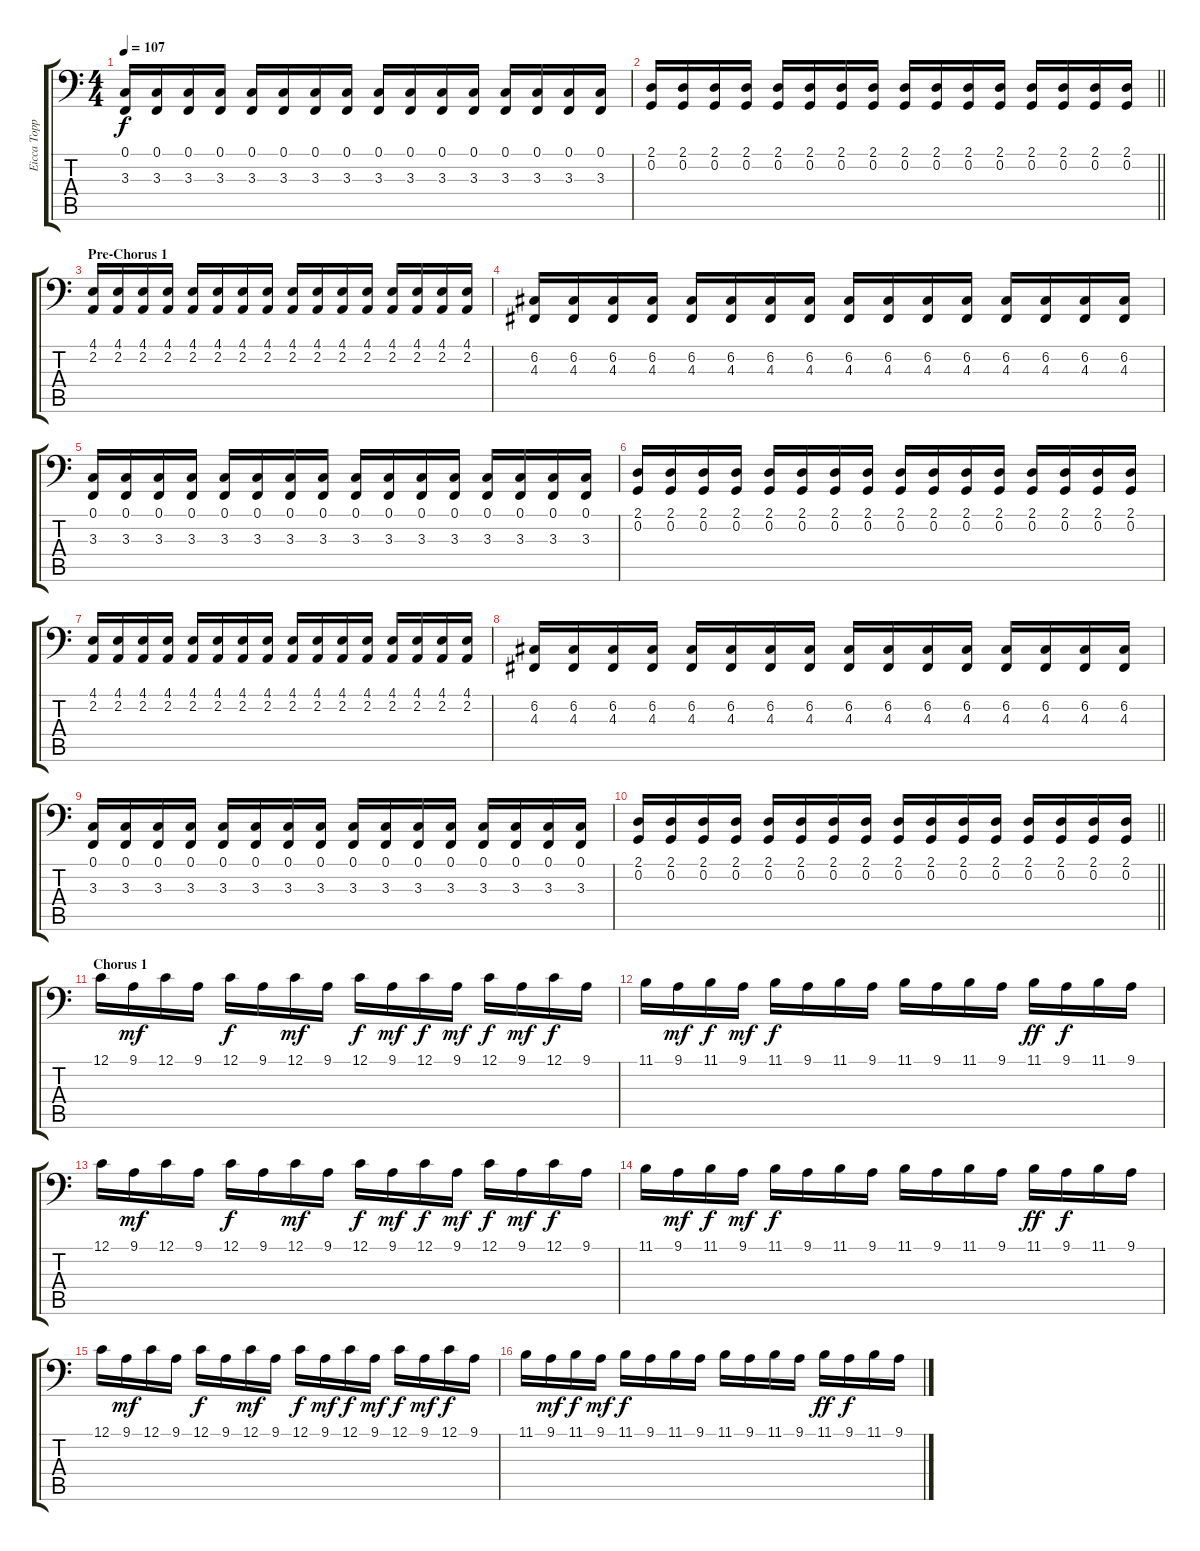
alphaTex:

\track ("Eicca Toppinen" "Eicca Topp") {instrument cello}
\staff {score tabs}
\tuning (C3 G2 D2 A1 E1 B0) {hide}
\ts (4 4)
\tempo 107
\clef f4
\ks c
(0.1 3.3).16{dy f} (0.1 3.3).16 (0.1 3.3).16 (0.1 3.3).16 (0.1 3.3).16 (0.1 3.3).16 (0.1 3.3).16 (0.1 3.3).16 (0.1 3.3).16 (0.1 3.3).16 (0.1 3.3).16 (0.1 3.3).16 (0.1 3.3).16 (0.1 3.3).16 (0.1 3.3).16 (0.1 3.3).16 |
\barLineRight lightlight
(2.1 0.2).16 (2.1 0.2).16 (2.1 0.2).16 (2.1 0.2).16 (2.1 0.2).16 (2.1 0.2).16 (2.1 0.2).16 (2.1 0.2).16 (2.1 0.2).16 (2.1 0.2).16 (2.1 0.2).16 (2.1 0.2).16 (2.1 0.2).16 (2.1 0.2).16 (2.1 0.2).16 (2.1 0.2).16 |
\section ("" "Pre-Chorus 1")
(4.1 2.2).16{balance 8 instrument cello} (4.1 2.2).16 (4.1 2.2).16 (4.1 2.2).16 (4.1 2.2).16 (4.1 2.2).16 (4.1 2.2).16 (4.1 2.2).16 (4.1 2.2).16 (4.1 2.2).16 (4.1 2.2).16 (4.1 2.2).16 (4.1 2.2).16 (4.1 2.2).16 (4.1 2.2).16 (4.1 2.2).16 |
(6.2 4.3).16 (6.2 4.3).16 (6.2 4.3).16 (6.2 4.3).16 (6.2 4.3).16 (6.2 4.3).16 (6.2 4.3).16 (6.2 4.3).16 (6.2 4.3).16 (6.2 4.3).16 (6.2 4.3).16 (6.2 4.3).16 (6.2 4.3).16 (6.2 4.3).16 (6.2 4.3).16 (6.2 4.3).16 |
(0.1 3.3).16 (0.1 3.3).16 (0.1 3.3).16 (0.1 3.3).16 (0.1 3.3).16 (0.1 3.3).16 (0.1 3.3).16 (0.1 3.3).16 (0.1 3.3).16 (0.1 3.3).16 (0.1 3.3).16 (0.1 3.3).16 (0.1 3.3).16 (0.1 3.3).16 (0.1 3.3).16 (0.1 3.3).16 |
(2.1 0.2).16 (2.1 0.2).16 (2.1 0.2).16 (2.1 0.2).16 (2.1 0.2).16 (2.1 0.2).16 (2.1 0.2).16 (2.1 0.2).16 (2.1 0.2).16 (2.1 0.2).16 (2.1 0.2).16 (2.1 0.2).16 (2.1 0.2).16 (2.1 0.2).16 (2.1 0.2).16 (2.1 0.2).16 |
(4.1 2.2).16 (4.1 2.2).16 (4.1 2.2).16 (4.1 2.2).16 (4.1 2.2).16 (4.1 2.2).16 (4.1 2.2).16 (4.1 2.2).16 (4.1 2.2).16 (4.1 2.2).16 (4.1 2.2).16 (4.1 2.2).16 (4.1 2.2).16 (4.1 2.2).16 (4.1 2.2).16 (4.1 2.2).16 |
(6.2 4.3).16 (6.2 4.3).16 (6.2 4.3).16 (6.2 4.3).16 (6.2 4.3).16 (6.2 4.3).16 (6.2 4.3).16 (6.2 4.3).16 (6.2 4.3).16 (6.2 4.3).16 (6.2 4.3).16 (6.2 4.3).16 (6.2 4.3).16 (6.2 4.3).16 (6.2 4.3).16 (6.2 4.3).16 |
(0.1 3.3).16 (0.1 3.3).16 (0.1 3.3).16 (0.1 3.3).16 (0.1 3.3).16 (0.1 3.3).16 (0.1 3.3).16 (0.1 3.3).16 (0.1 3.3).16 (0.1 3.3).16 (0.1 3.3).16 (0.1 3.3).16 (0.1 3.3).16 (0.1 3.3).16 (0.1 3.3).16 (0.1 3.3).16 |
\barLineRight lightlight
(2.1 0.2).16 (2.1 0.2).16 (2.1 0.2).16 (2.1 0.2).16 (2.1 0.2).16 (2.1 0.2).16 (2.1 0.2).16 (2.1 0.2).16 (2.1 0.2).16 (2.1 0.2).16 (2.1 0.2).16 (2.1 0.2).16 (2.1 0.2).16 (2.1 0.2).16 (2.1 0.2).16 (2.1 0.2).16 |
\section ("" "Chorus 1")
12.1.16 9.1.16{dy mf} 12.1.16 9.1.16 12.1.16{dy f} 9.1.16 12.1.16{dy mf} 9.1.16 12.1.16{dy f} 9.1.16{dy mf} 12.1.16{dy f} 9.1.16{dy mf} 12.1.16{dy f} 9.1.16{dy mf} 12.1.16{dy f} 9.1.16 |
11.1.16 9.1.16{dy mf} 11.1.16{dy f} 9.1.16{dy mf} 11.1.16{dy f} 9.1.16 11.1.16 9.1.16 11.1.16 9.1.16 11.1.16 9.1.16 11.1.16{dy ff} 9.1.16{dy f} 11.1.16 9.1.16 |
12.1.16 9.1.16{dy mf} 12.1.16 9.1.16 12.1.16{dy f} 9.1.16 12.1.16{dy mf} 9.1.16 12.1.16{dy f} 9.1.16{dy mf} 12.1.16{dy f} 9.1.16{dy mf} 12.1.16{dy f} 9.1.16{dy mf} 12.1.16{dy f} 9.1.16 |
11.1.16 9.1.16{dy mf} 11.1.16{dy f} 9.1.16{dy mf} 11.1.16{dy f} 9.1.16 11.1.16 9.1.16 11.1.16 9.1.16 11.1.16 9.1.16 11.1.16{dy ff} 9.1.16{dy f} 11.1.16 9.1.16 |
12.1.16 9.1.16{dy mf} 12.1.16 9.1.16 12.1.16{dy f} 9.1.16 12.1.16{dy mf} 9.1.16 12.1.16{dy f} 9.1.16{dy mf} 12.1.16{dy f} 9.1.16{dy mf} 12.1.16{dy f} 9.1.16{dy mf} 12.1.16{dy f} 9.1.16 |
11.1.16 9.1.16{dy mf} 11.1.16{dy f} 9.1.16{dy mf} 11.1.16{dy f} 9.1.16 11.1.16 9.1.16 11.1.16 9.1.16 11.1.16 9.1.16 11.1.16{dy ff} 9.1.16{dy f} 11.1.16 9.1.16
